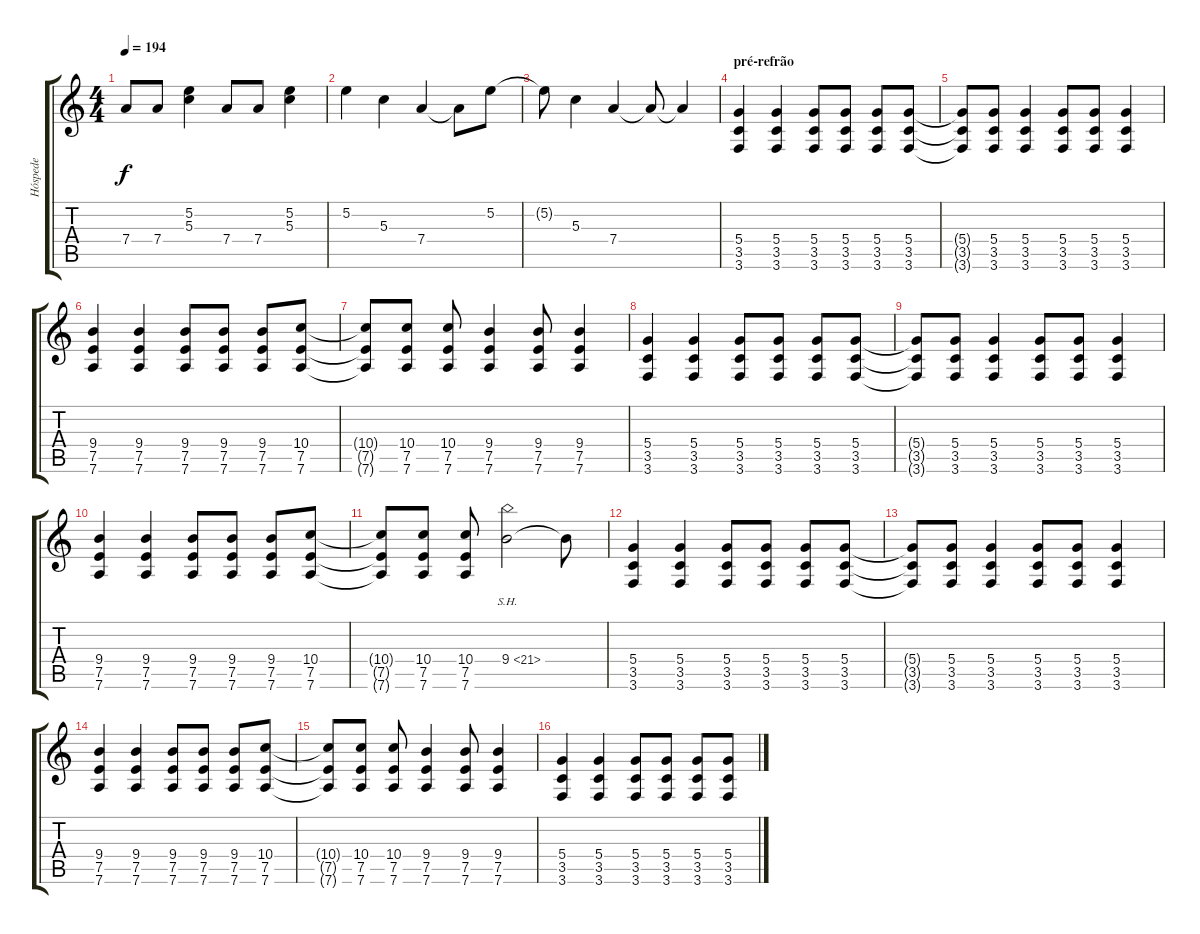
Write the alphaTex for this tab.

\track ("Hóspede" "Hóspede") {instrument distortionguitar}
\staff {score tabs}
\tuning (E4 B3 G3 D3 A2 D2) {hide}
\ts (4 4)
\tempo 194
\clef g2
\ks c
7.4.8{dy f} 7.4.8 (5.2 5.3).4 7.4.8 7.4.8 (5.2 5.3).4 |
5.2.4 5.3.4 7.4.4 7.4{t}.8 5.2.8 |
5.2{t}.8 5.3.4 7.4.4 7.4{t}.8 7.4{t}.4 |
\section ("" "pré-refrão")
(5.4 3.5 3.6).4 (5.4 3.5 3.6).4 (5.4 3.5 3.6).8 (5.4 3.5 3.6).8 (5.4 3.5 3.6).8 (5.4 3.5 3.6).8 |
(5.4{t} 3.5{t} 3.6{t}).8 (5.4 3.5 3.6).8 (5.4 3.5 3.6).4 (5.4 3.5 3.6).8 (5.4 3.5 3.6).8 (5.4 3.5 3.6).4 |
(9.4 7.5 7.6).4 (9.4 7.5 7.6).4 (9.4 7.5 7.6).8 (9.4 7.5 7.6).8 (9.4 7.5 7.6).8 (10.4 7.5 7.6).8 |
(10.4{t} 7.5{t} 7.6{t}).8 (10.4 7.5 7.6).8 (10.4 7.5 7.6).8 (9.4 7.5 7.6).4 (9.4 7.5 7.6).8 (9.4 7.5 7.6).4 |
(5.4 3.5 3.6).4 (5.4 3.5 3.6).4 (5.4 3.5 3.6).8 (5.4 3.5 3.6).8 (5.4 3.5 3.6).8 (5.4 3.5 3.6).8 |
(5.4{t} 3.5{t} 3.6{t}).8 (5.4 3.5 3.6).8 (5.4 3.5 3.6).4 (5.4 3.5 3.6).8 (5.4 3.5 3.6).8 (5.4 3.5 3.6).4 |
(9.4 7.5 7.6).4 (9.4 7.5 7.6).4 (9.4 7.5 7.6).8 (9.4 7.5 7.6).8 (9.4 7.5 7.6).8 (10.4 7.5 7.6).8 |
(10.4{t} 7.5{t} 7.6{t}).8 (10.4 7.5 7.6).8 (10.4 7.5 7.6).8 9.4{sh 12}.2 9.4{t}.8 |
(5.4 3.5 3.6).4 (5.4 3.5 3.6).4 (5.4 3.5 3.6).8 (5.4 3.5 3.6).8 (5.4 3.5 3.6).8 (5.4 3.5 3.6).8 |
(5.4{t} 3.5{t} 3.6{t}).8 (5.4 3.5 3.6).8 (5.4 3.5 3.6).4 (5.4 3.5 3.6).8 (5.4 3.5 3.6).8 (5.4 3.5 3.6).4 |
(9.4 7.5 7.6).4 (9.4 7.5 7.6).4 (9.4 7.5 7.6).8 (9.4 7.5 7.6).8 (9.4 7.5 7.6).8 (10.4 7.5 7.6).8 |
(10.4{t} 7.5{t} 7.6{t}).8 (10.4 7.5 7.6).8 (10.4 7.5 7.6).8 (9.4 7.5 7.6).4 (9.4 7.5 7.6).8 (9.4 7.5 7.6).4 |
(5.4 3.5 3.6).4 (5.4 3.5 3.6).4 (5.4 3.5 3.6).8 (5.4 3.5 3.6).8 (5.4 3.5 3.6).8 (5.4 3.5 3.6).8
